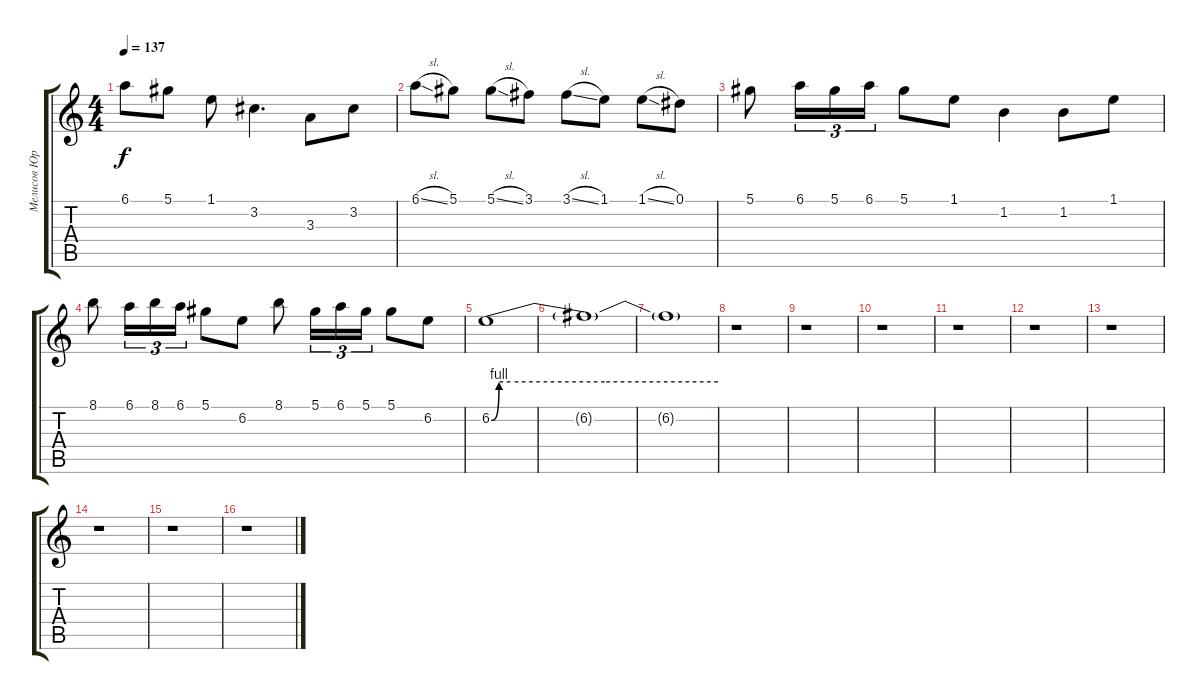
\track ("Мелисов Юрий" "Мелисов Юр") {instrument distortionguitar}
\staff {score tabs}
\tuning (Eb4 Bb3 Gb3 Db3 Ab2 Eb2) {hide}
\ts (4 4)
\tempo 137
\clef g2
\ks c
6.1.8{dy f} 5.1.8 1.1.8 3.2.4{d} 3.3.8 3.2.8 |
6.1{sl}.8 5.1.8 5.1{sl}.8 3.1.8 3.1{sl}.8 1.1.8 1.1{sl}.8 0.1.8 |
5.1.8 6.1.16{tu (3 2)} 5.1.16{tu (3 2)} 6.1.16{tu (3 2)} 5.1.8 1.1.8 1.2.4 1.2.8 1.1.8 |
8.1.8 6.1.16{tu (3 2)} 8.1.16{tu (3 2)} 6.1.16{tu (3 2)} 5.1.8 6.2.8 8.1.8 5.1.16{tu (3 2)} 6.1.16{tu (3 2)} 5.1.16{tu (3 2)} 5.1.8 6.2.8 |
6.2{be (custom 0 0 2 4 5 4 30 4 60 4)}.1 |
6.2{t}.1 |
6.2{t}.1 |
r.1 |
r.1 |
r.1 |
r.1 |
r.1 |
r.1 |
r.1 |
r.1 |
r.1
